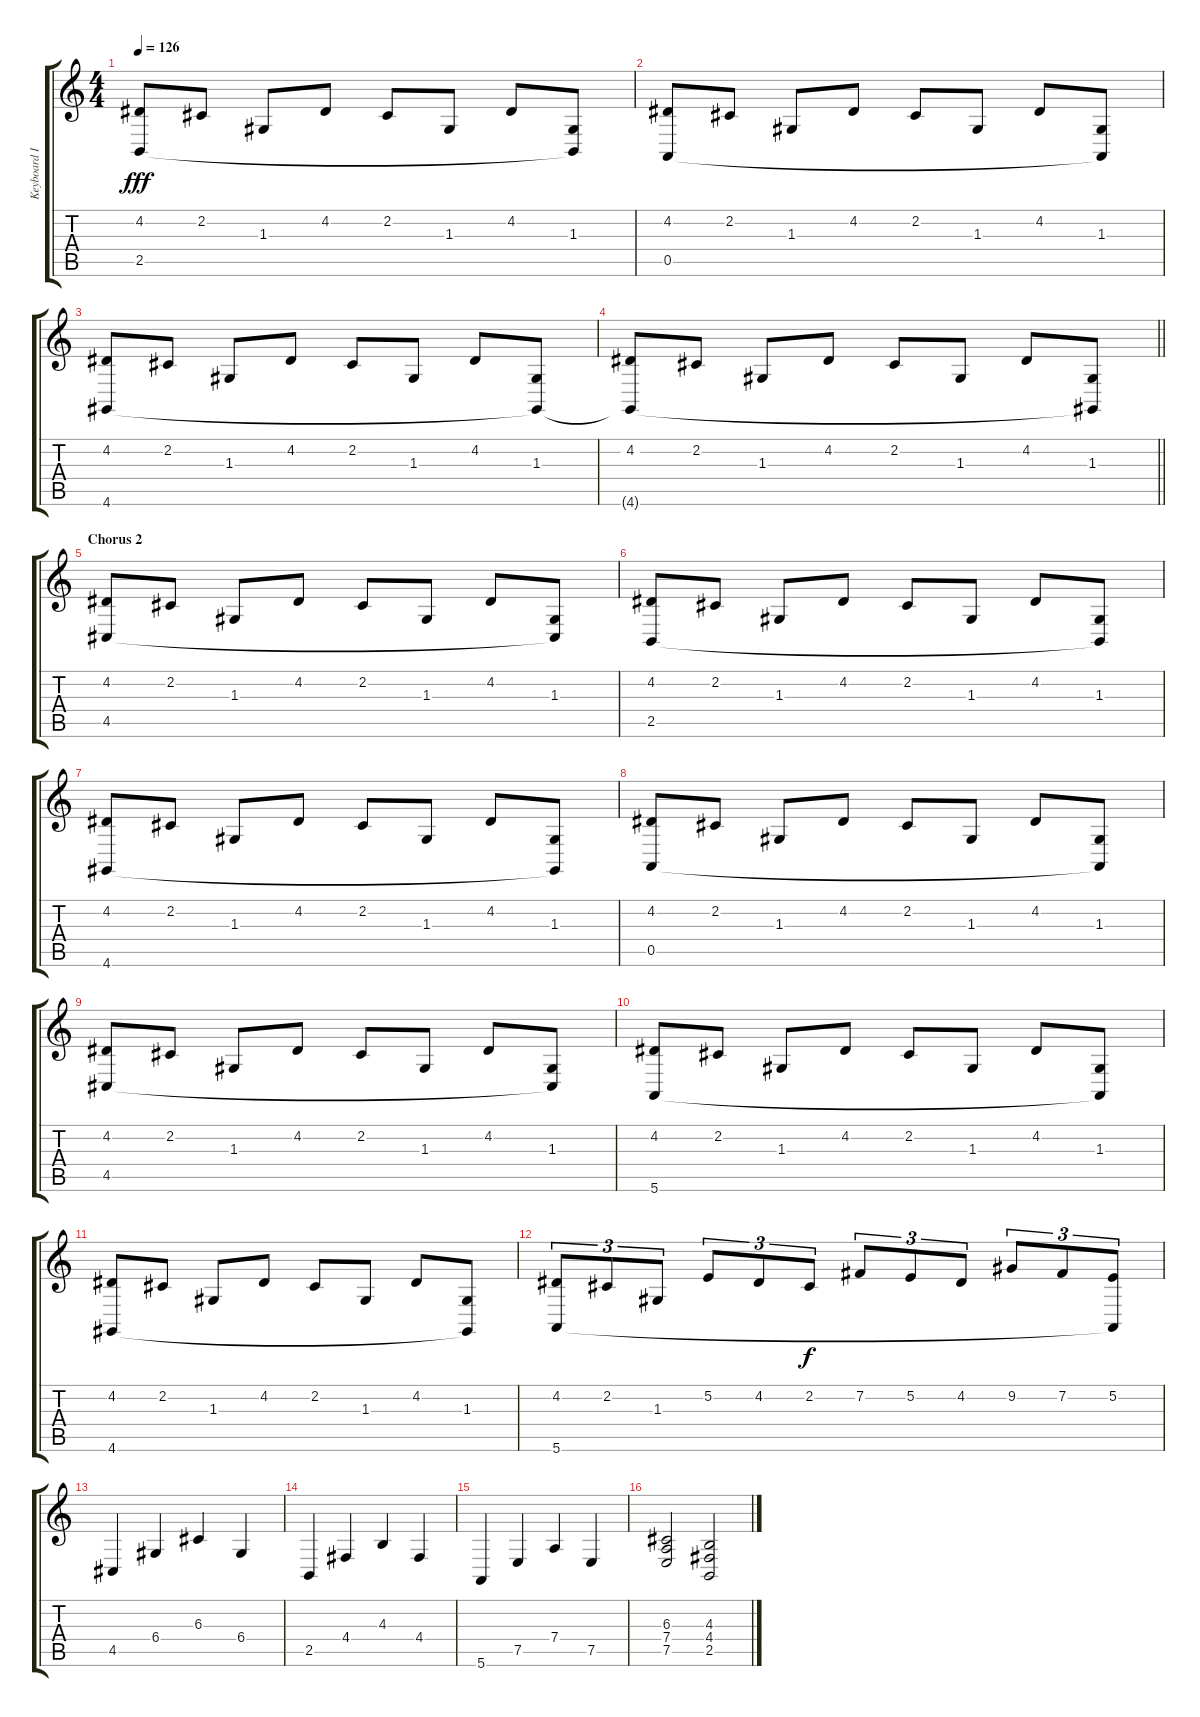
\track ("Keyboard III" "Keyboard I") {mute instrument synthstrings1}
\staff {score tabs}
\tuning (E4 B3 G3 D3 A2 E2) {hide}
\ts (4 4)
\tempo 126
\clef g2
\ks c
(4.2 2.5).8{dy fff volume 12} 2.2.8 1.3.8 4.2.8 2.2.8 1.3.8 4.2.8 (1.3 2.5{t}).8 |
(4.2 0.5).8{volume 13} 2.2.8 1.3.8 4.2.8 2.2.8 1.3.8 4.2.8 (1.3 0.5{t}).8 |
(4.2 4.6).8{volume 14} 2.2.8 1.3.8 4.2.8 2.2.8 1.3.8 4.2.8 (1.3 4.6{t}).8 |
\barLineRight lightlight
(4.2 4.6{t}).8{volume 15} 2.2.8 1.3.8 4.2.8 2.2.8 1.3.8 4.2.8 (1.3 4.6{t}).8 |
\section ("" "Chorus 2")
(4.2 4.5).8 2.2.8 1.3.8 4.2.8 2.2.8 1.3.8 4.2.8 (1.3 4.5{t}).8 |
(4.2 2.5).8 2.2.8 1.3.8 4.2.8 2.2.8 1.3.8 4.2.8 (1.3 2.5{t}).8 |
(4.2 4.6).8 2.2.8 1.3.8 4.2.8 2.2.8 1.3.8 4.2.8 (1.3 4.6{t}).8 |
(4.2 0.5).8 2.2.8 1.3.8 4.2.8 2.2.8 1.3.8 4.2.8 (1.3 0.5{t}).8 |
(4.2 4.5).8 2.2.8 1.3.8 4.2.8 2.2.8 1.3.8 4.2.8 (1.3 4.5{t}).8 |
(4.2 5.6).8 2.2.8 1.3.8 4.2.8 2.2.8 1.3.8 4.2.8 (1.3 5.6{t}).8 |
(4.2 4.6).8 2.2.8 1.3.8 4.2.8 2.2.8 1.3.8 4.2.8 (1.3 4.6{t}).8 |
(4.2 5.6).8{tu (3 2) volume 12} 2.2.8{tu (3 2)} 1.3.8{tu (3 2)} 5.2.8{tu (3 2) volume 13} 4.2.8{tu (3 2)} 2.2.8{tu (3 2) dy f} 7.2.8{tu (3 2) volume 14} 5.2.8{tu (3 2)} 4.2.8{tu (3 2)} 9.2.8{tu (3 2) volume 15} 7.2.8{tu (3 2)} (5.2 5.6{t}).8{tu (3 2)} |
4.5.4 6.4.4 6.3.4 6.4.4 |
2.5.4 4.4.4 4.3.4 4.4.4 |
5.6.4 7.5.4 7.4.4 7.5.4 |
(6.3 7.4 7.5).2 (4.3 4.4 2.5).2
